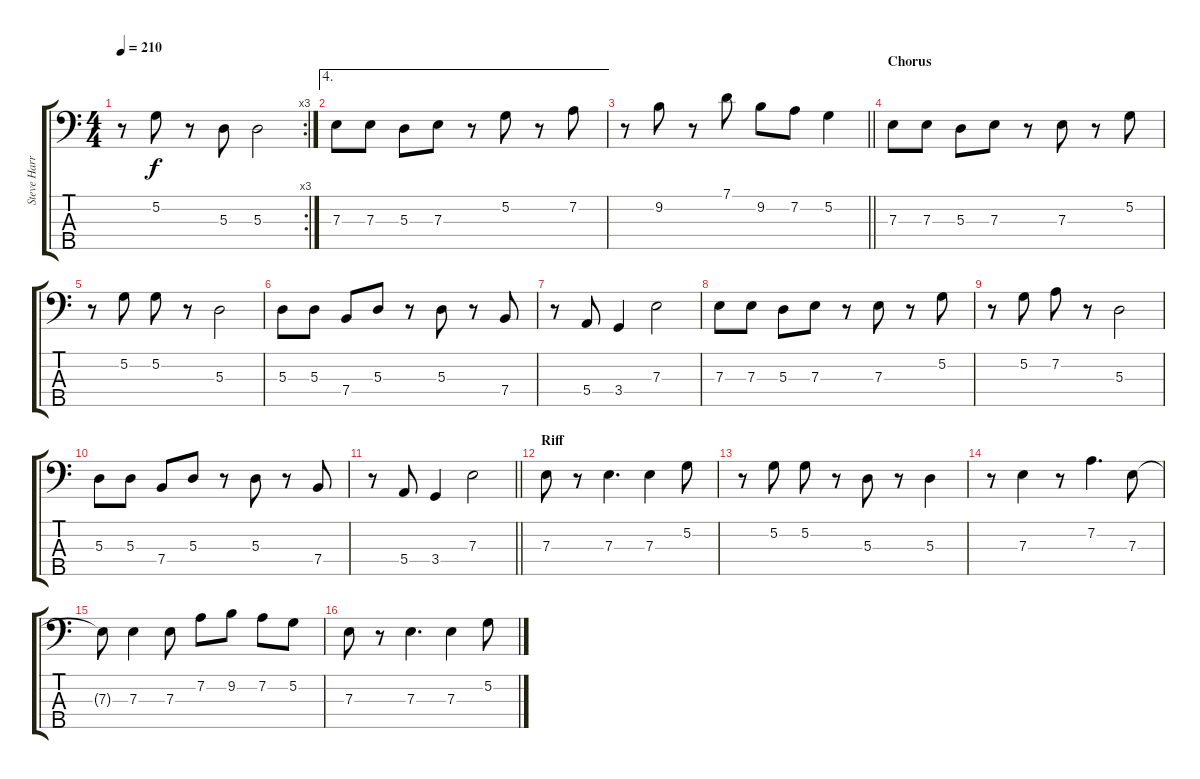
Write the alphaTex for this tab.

\track ("Steve Harris" "Steve Harr") {instrument electricbassfinger}
\staff {score tabs}
\tuning (G2 D2 A1 E1 B0) {hide}
\rc 3
\ts (4 4)
\tempo 210
\clef f4
\ks c
r.8{dy f} 5.2.8 r.8 5.3.8 5.3.2 |
\ae 4
7.3.8 7.3.8 5.3.8 7.3.8 r.8 5.2.8 r.8 7.2.8 |
\barLineRight lightlight
r.8 9.2.8 r.8 7.1.8 9.2.8 7.2.8 5.2.4 |
\section ("" "Chorus")
7.3.8 7.3.8 5.3.8 7.3.8 r.8 7.3.8 r.8 5.2.8 |
r.8 5.2.8 5.2.8 r.8 5.3.2 |
5.3.8 5.3.8 7.4.8 5.3.8 r.8 5.3.8 r.8 7.4.8 |
r.8 5.4.8 3.4.4 7.3.2 |
7.3.8 7.3.8 5.3.8 7.3.8 r.8 7.3.8 r.8 5.2.8 |
r.8 5.2.8 7.2.8 r.8 5.3.2 |
5.3.8 5.3.8 7.4.8 5.3.8 r.8 5.3.8 r.8 7.4.8 |
\barLineRight lightlight
r.8 5.4.8 3.4.4 7.3.2 |
\section ("" "Riff")
7.3.8 r.8 7.3.4{d} 7.3.4 5.2.8 |
r.8 5.2.8 5.2.8 r.8 5.3.8 r.8 5.3.4 |
r.8 7.3.4 r.8 7.2.4{d} 7.3.8 |
7.3{t}.8 7.3.4 7.3.8 7.2.8 9.2.8 7.2.8 5.2.8 |
7.3.8 r.8 7.3.4{d} 7.3.4 5.2.8
